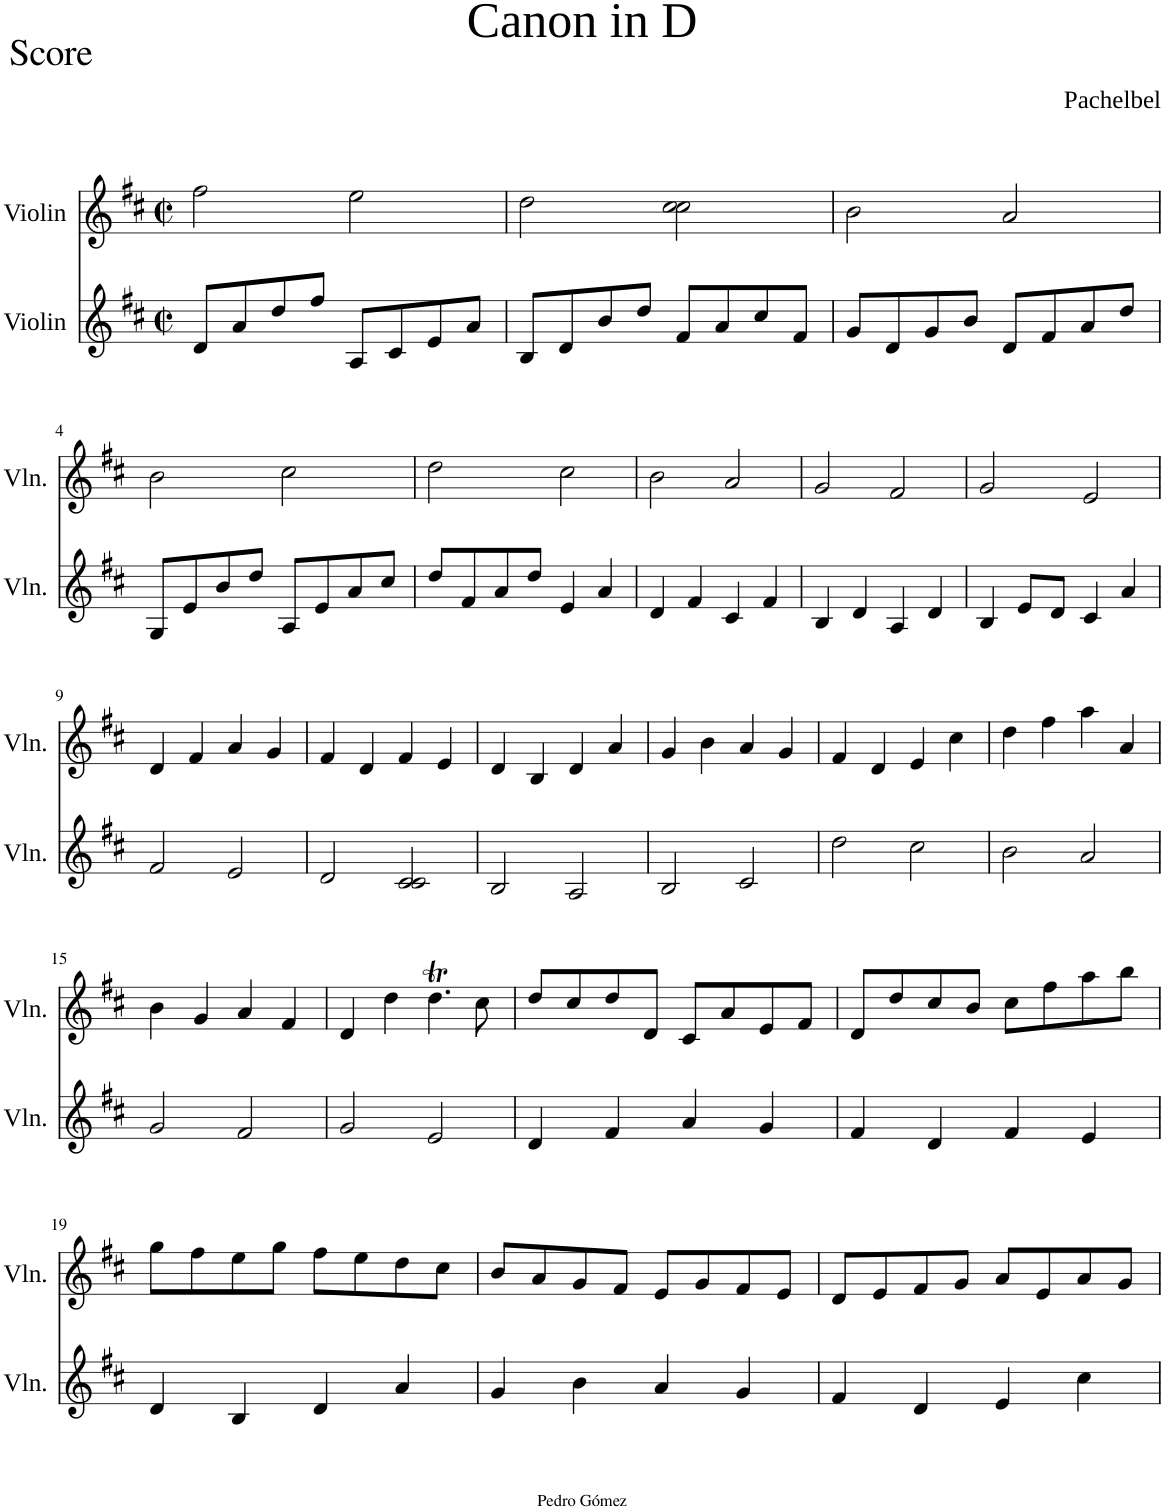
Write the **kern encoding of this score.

**kern	**kern
*part2	*part1
*staff2	*staff1
*I"Violin	*I"Violin
*I'Vln.	*I'Vln.
*clefG2	*clefG2
*k[f#c#]	*k[f#c#]
*M4/4	*M4/4
*met(c|)	*met(c|)
=1	=1
8d/L	2ff#\
8a/	.
8dd/	.
8ff#/J	.
8A/L	2ee\
8c#/	.
8e/	.
8a/J	.
=2	=2
8B/L	2dd\
8d/	.
8b/	.
8dd/J	.
8f#/L	2cc#\ 2cc#\
8a/	.
8cc#/	.
8f#/J	.
=3	=3
8g/L	2b\
8d/	.
8g/	.
8b/J	.
8d/L	2a/
8f#/	.
8a/	.
8dd/J	.
!!LO:LB:g=z
=4	=4
8G/L	2b\
8e/	.
8b/	.
8dd/J	.
8A/L	2cc#\
8e/	.
8a/	.
8cc#/J	.
=5	=5
8dd/L	2dd\
8f#/	.
8a/	.
8dd/J	.
4e/	2cc#\
4a/	.
=6	=6
4d/	2b\
4f#/	.
4c#/	2a/
4f#/	.
=7	=7
4B/	2g/
4d/	.
4A/	2f#/
4d/	.
=8	=8
4B/	2g/
8e/L	.
8d/J	.
4c#/	2e/
4a/	.
!!LO:LB:g=z
=9	=9
2f#/	4d/
.	4f#/
2e/	4a/
.	4g/
=10	=10
2d/	4f#/
.	4d/
2c#/ 2c#/	4f#/
.	4e/
=11	=11
2B/	4d/
.	4B/
2A/	4d/
.	4a/
=12	=12
2B/	4g/
.	4b\
2c#/	4a/
.	4g/
=13	=13
2dd\	4f#/
.	4d/
2cc#\	4e/
.	4cc#\
=14	=14
2b\	4dd\
.	4ff#\
2a/	4aa\
.	4a/
!!LO:LB:g=z
=15	=15
2g/	4b\
.	4g/
2f#/	4a/
.	4f#/
=16	=16
2g/	4d/
.	4dd\
2e/	4.ddT\
.	8cc#\
=17	=17
4d/	8dd/L
.	8cc#/
4f#/	8dd/
.	8d/J
4a/	8c#/L
.	8a/
4g/	8e/
.	8f#/J
=18	=18
4f#/	8d/L
.	8dd/
4d/	8cc#/
.	8b/J
4f#/	8cc#\L
.	8ff#\
4e/	8aa\
.	8bb\J
!!LO:LB:g=z
=19	=19
4d/	8gg\L
.	8ff#\
4B/	8ee\
.	8gg\J
4d/	8ff#\L
.	8ee\
4a/	8dd\
.	8cc#\J
=20	=20
4g/	8b/L
.	8a/
4b\	8g/
.	8f#/J
4a/	8e/L
.	8g/
4g/	8f#/
.	8e/J
=21	=21
4f#/	8d/L
.	8e/
4d/	8f#/
.	8g/J
4e/	8a/L
.	8e/
4cc#\	8a/
.	8g/J
=	=
*-	*-
